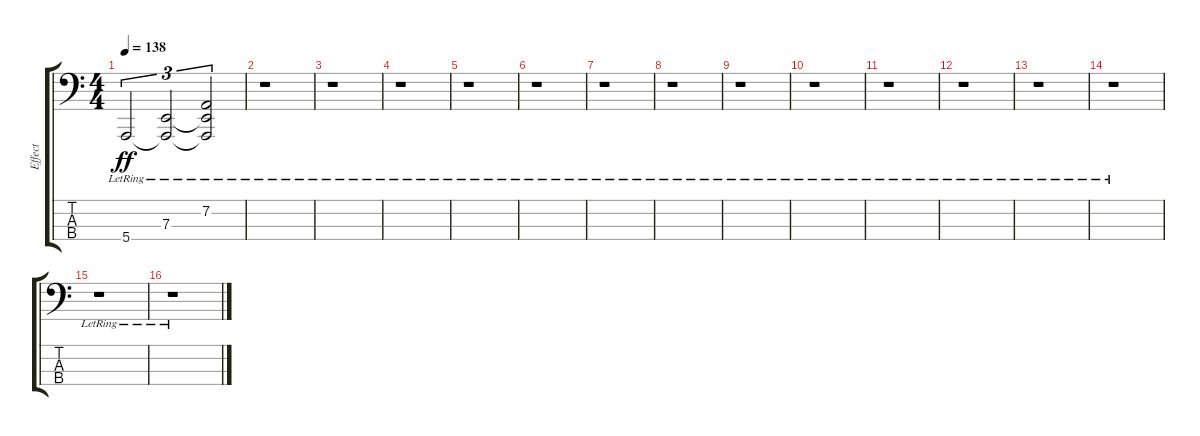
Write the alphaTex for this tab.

\track ("Effect" "Effect") {instrument pad7halo}
\staff {score tabs}
\tuning (G2 D2 A1 E1) {hide}
\ts (4 4)
\tempo 138
\clef f4
\ks c
5.4{lr}.2{tu (3 2) dy ff} (7.3{lr} 5.4{t}).2{tu (3 2)} (7.2{lr} 7.3{t} 5.4{t}).2{tu (3 2)} |
r.1 |
r.1 |
r.1 |
r.1 |
r.1 |
r.1 |
r.1 |
r.1 |
r.1 |
r.1 |
r.1 |
r.1 |
r.1 |
r.1 |
r.1
